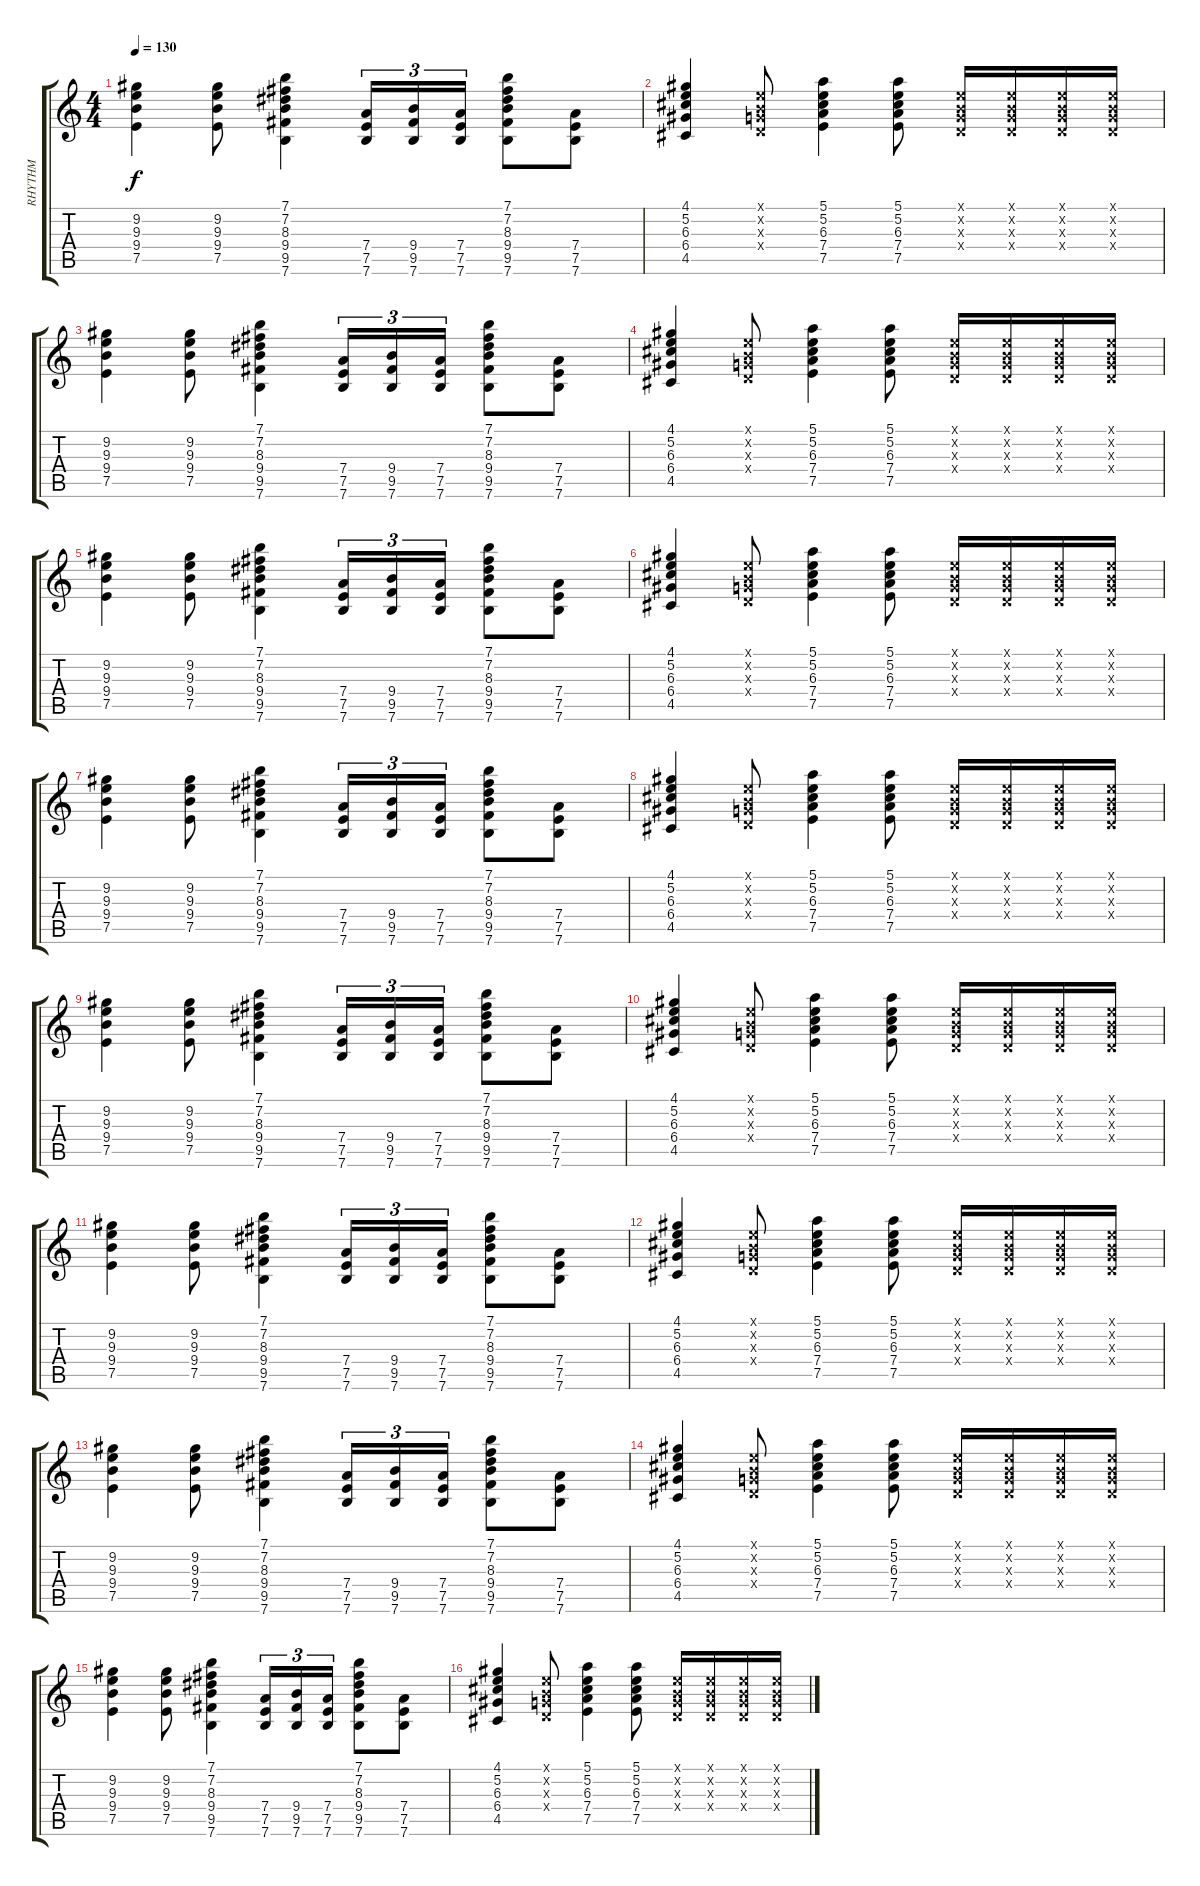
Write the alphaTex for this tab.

\track ("RHYTHM" "RHYTHM") {instrument distortionguitar}
\staff {score tabs}
\tuning (E4 B3 G3 D3 A2 E2) {hide}
\ts (4 4)
\tempo 130
\clef g2
\ks c
(9.2 9.3 9.4 7.5).4{dy f} (9.2 9.3 9.4 7.5).8 (7.1 7.2 8.3 9.4 9.5 7.6).4 (7.4 7.5 7.6).16{tu (3 2)} (9.4 9.5 7.6).16{tu (3 2)} (7.4 7.5 7.6).16{tu (3 2)} (7.1 7.2 8.3 9.4 9.5 7.6).8 (7.4 7.5 7.6).8 |
(4.1 5.2 6.3 6.4 4.5).4 (0.1{x} 0.2{x} 0.3{x} 0.4{x}).8 (5.1 5.2 6.3 7.4 7.5).4 (5.1 5.2 6.3 7.4 7.5).8 (0.1{x} 0.2{x} 0.3{x} 0.4{x}).16 (0.1{x} 0.2{x} 0.3{x} 0.4{x}).16 (0.1{x} 0.2{x} 0.3{x} 0.4{x}).16 (0.1{x} 0.2{x} 0.3{x} 0.4{x}).16 |
(9.2 9.3 9.4 7.5).4 (9.2 9.3 9.4 7.5).8 (7.1 7.2 8.3 9.4 9.5 7.6).4 (7.4 7.5 7.6).16{tu (3 2)} (9.4 9.5 7.6).16{tu (3 2)} (7.4 7.5 7.6).16{tu (3 2)} (7.1 7.2 8.3 9.4 9.5 7.6).8 (7.4 7.5 7.6).8 |
(4.1 5.2 6.3 6.4 4.5).4{volume 12} (0.1{x} 0.2{x} 0.3{x} 0.4{x}).8 (5.1 5.2 6.3 7.4 7.5).4 (5.1 5.2 6.3 7.4 7.5).8 (0.1{x} 0.2{x} 0.3{x} 0.4{x}).16 (0.1{x} 0.2{x} 0.3{x} 0.4{x}).16 (0.1{x} 0.2{x} 0.3{x} 0.4{x}).16 (0.1{x} 0.2{x} 0.3{x} 0.4{x}).16 |
(9.2 9.3 9.4 7.5).4 (9.2 9.3 9.4 7.5).8 (7.1 7.2 8.3 9.4 9.5 7.6).4 (7.4 7.5 7.6).16{tu (3 2)} (9.4 9.5 7.6).16{tu (3 2)} (7.4 7.5 7.6).16{tu (3 2)} (7.1 7.2 8.3 9.4 9.5 7.6).8 (7.4 7.5 7.6).8 |
(4.1 5.2 6.3 6.4 4.5).4{volume 12} (0.1{x} 0.2{x} 0.3{x} 0.4{x}).8 (5.1 5.2 6.3 7.4 7.5).4 (5.1 5.2 6.3 7.4 7.5).8 (0.1{x} 0.2{x} 0.3{x} 0.4{x}).16 (0.1{x} 0.2{x} 0.3{x} 0.4{x}).16 (0.1{x} 0.2{x} 0.3{x} 0.4{x}).16 (0.1{x} 0.2{x} 0.3{x} 0.4{x}).16 |
(9.2 9.3 9.4 7.5).4 (9.2 9.3 9.4 7.5).8 (7.1 7.2 8.3 9.4 9.5 7.6).4 (7.4 7.5 7.6).16{tu (3 2)} (9.4 9.5 7.6).16{tu (3 2)} (7.4 7.5 7.6).16{tu (3 2)} (7.1 7.2 8.3 9.4 9.5 7.6).8 (7.4 7.5 7.6).8 |
(4.1 5.2 6.3 6.4 4.5).4{volume 12} (0.1{x} 0.2{x} 0.3{x} 0.4{x}).8 (5.1 5.2 6.3 7.4 7.5).4 (5.1 5.2 6.3 7.4 7.5).8 (0.1{x} 0.2{x} 0.3{x} 0.4{x}).16 (0.1{x} 0.2{x} 0.3{x} 0.4{x}).16 (0.1{x} 0.2{x} 0.3{x} 0.4{x}).16 (0.1{x} 0.2{x} 0.3{x} 0.4{x}).16 |
(9.2 9.3 9.4 7.5).4 (9.2 9.3 9.4 7.5).8 (7.1 7.2 8.3 9.4 9.5 7.6).4 (7.4 7.5 7.6).16{tu (3 2)} (9.4 9.5 7.6).16{tu (3 2)} (7.4 7.5 7.6).16{tu (3 2)} (7.1 7.2 8.3 9.4 9.5 7.6).8 (7.4 7.5 7.6).8 |
(4.1 5.2 6.3 6.4 4.5).4{volume 12} (0.1{x} 0.2{x} 0.3{x} 0.4{x}).8 (5.1 5.2 6.3 7.4 7.5).4 (5.1 5.2 6.3 7.4 7.5).8 (0.1{x} 0.2{x} 0.3{x} 0.4{x}).16 (0.1{x} 0.2{x} 0.3{x} 0.4{x}).16 (0.1{x} 0.2{x} 0.3{x} 0.4{x}).16 (0.1{x} 0.2{x} 0.3{x} 0.4{x}).16 |
(9.2 9.3 9.4 7.5).4 (9.2 9.3 9.4 7.5).8 (7.1 7.2 8.3 9.4 9.5 7.6).4 (7.4 7.5 7.6).16{tu (3 2)} (9.4 9.5 7.6).16{tu (3 2)} (7.4 7.5 7.6).16{tu (3 2)} (7.1 7.2 8.3 9.4 9.5 7.6).8 (7.4 7.5 7.6).8 |
(4.1 5.2 6.3 6.4 4.5).4{volume 12} (0.1{x} 0.2{x} 0.3{x} 0.4{x}).8 (5.1 5.2 6.3 7.4 7.5).4 (5.1 5.2 6.3 7.4 7.5).8 (0.1{x} 0.2{x} 0.3{x} 0.4{x}).16 (0.1{x} 0.2{x} 0.3{x} 0.4{x}).16 (0.1{x} 0.2{x} 0.3{x} 0.4{x}).16 (0.1{x} 0.2{x} 0.3{x} 0.4{x}).16 |
(9.2 9.3 9.4 7.5).4 (9.2 9.3 9.4 7.5).8 (7.1 7.2 8.3 9.4 9.5 7.6).4 (7.4 7.5 7.6).16{tu (3 2)} (9.4 9.5 7.6).16{tu (3 2)} (7.4 7.5 7.6).16{tu (3 2)} (7.1 7.2 8.3 9.4 9.5 7.6).8 (7.4 7.5 7.6).8 |
(4.1 5.2 6.3 6.4 4.5).4{volume 12} (0.1{x} 0.2{x} 0.3{x} 0.4{x}).8 (5.1 5.2 6.3 7.4 7.5).4 (5.1 5.2 6.3 7.4 7.5).8 (0.1{x} 0.2{x} 0.3{x} 0.4{x}).16 (0.1{x} 0.2{x} 0.3{x} 0.4{x}).16 (0.1{x} 0.2{x} 0.3{x} 0.4{x}).16 (0.1{x} 0.2{x} 0.3{x} 0.4{x}).16 |
(9.2 9.3 9.4 7.5).4 (9.2 9.3 9.4 7.5).8 (7.1 7.2 8.3 9.4 9.5 7.6).4 (7.4 7.5 7.6).16{tu (3 2)} (9.4 9.5 7.6).16{tu (3 2)} (7.4 7.5 7.6).16{tu (3 2)} (7.1 7.2 8.3 9.4 9.5 7.6).8 (7.4 7.5 7.6).8 |
(4.1 5.2 6.3 6.4 4.5).4{volume 12} (0.1{x} 0.2{x} 0.3{x} 0.4{x}).8 (5.1 5.2 6.3 7.4 7.5).4 (5.1 5.2 6.3 7.4 7.5).8 (0.1{x} 0.2{x} 0.3{x} 0.4{x}).16 (0.1{x} 0.2{x} 0.3{x} 0.4{x}).16 (0.1{x} 0.2{x} 0.3{x} 0.4{x}).16 (0.1{x} 0.2{x} 0.3{x} 0.4{x}).16
